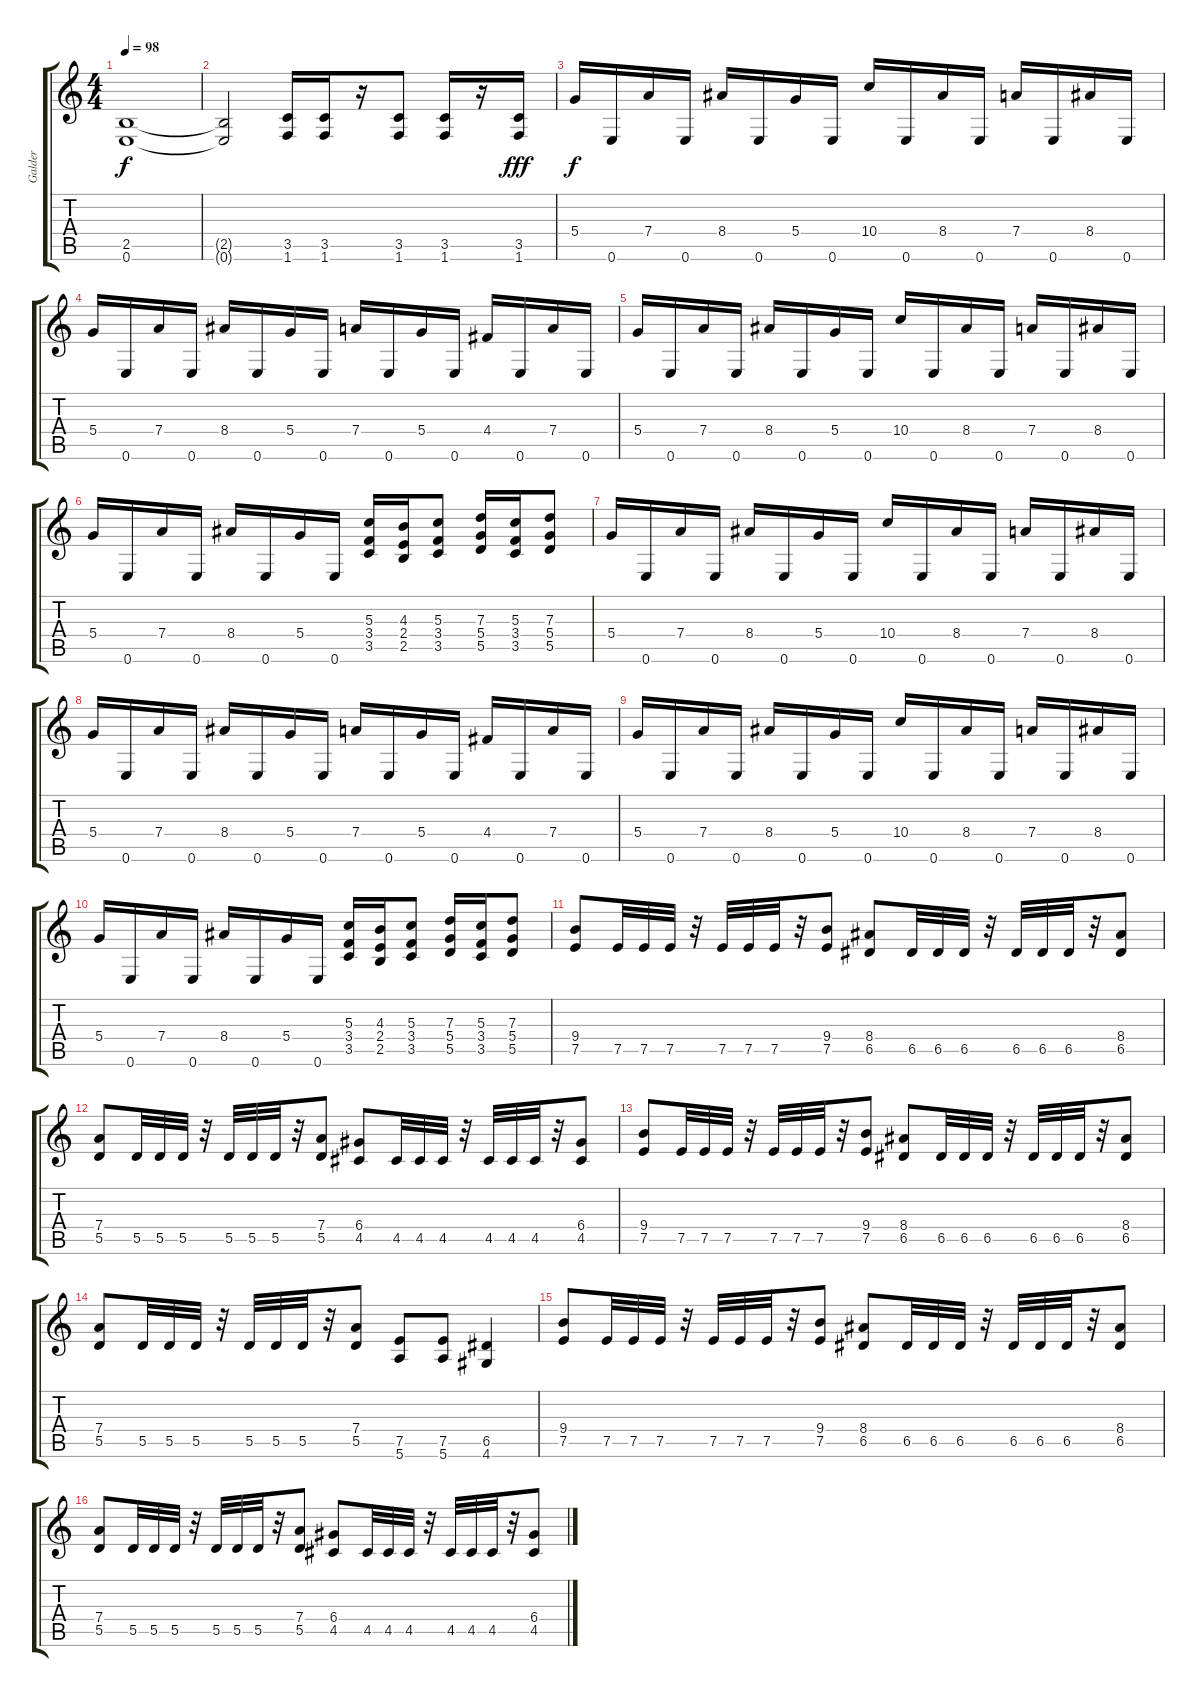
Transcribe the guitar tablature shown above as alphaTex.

\track ("Galder" "Galder") {instrument overdrivenguitar}
\staff {score tabs}
\tuning (E4 B3 G3 D3 A2 E2) {hide}
\ts (4 4)
\tempo 98
\clef g2
\ks c
(2.5 0.6).1{dy f} |
(2.5{t} 0.6{t}).2 (3.5 1.6).16 (3.5 1.6).16 r.16 (3.5 1.6).8 (3.5 1.6).16 r.16 (3.5 1.6).16{dy fff} |
5.4.16{dy f} 0.6.16 7.4.16 0.6.16 8.4.16 0.6.16 5.4.16 0.6.16 10.4.16 0.6.16 8.4.16 0.6.16 7.4.16 0.6.16 8.4.16 0.6.16 |
5.4.16 0.6.16 7.4.16 0.6.16 8.4.16 0.6.16 5.4.16 0.6.16 7.4.16 0.6.16 5.4.16 0.6.16 4.4.16 0.6.16 7.4.16 0.6.16 |
5.4.16 0.6.16 7.4.16 0.6.16 8.4.16 0.6.16 5.4.16 0.6.16 10.4.16 0.6.16 8.4.16 0.6.16 7.4.16 0.6.16 8.4.16 0.6.16 |
5.4.16 0.6.16 7.4.16 0.6.16 8.4.16 0.6.16 5.4.16 0.6.16 (5.3 3.4 3.5).16 (4.3 2.4 2.5).16 (5.3 3.4 3.5).8 (7.3 5.4 5.5).16 (5.3 3.4 3.5).16 (7.3 5.4 5.5).8 |
5.4.16 0.6.16 7.4.16 0.6.16 8.4.16 0.6.16 5.4.16 0.6.16 10.4.16 0.6.16 8.4.16 0.6.16 7.4.16 0.6.16 8.4.16 0.6.16 |
5.4.16 0.6.16 7.4.16 0.6.16 8.4.16 0.6.16 5.4.16 0.6.16 7.4.16 0.6.16 5.4.16 0.6.16 4.4.16 0.6.16 7.4.16 0.6.16 |
5.4.16 0.6.16 7.4.16 0.6.16 8.4.16 0.6.16 5.4.16 0.6.16 10.4.16 0.6.16 8.4.16 0.6.16 7.4.16 0.6.16 8.4.16 0.6.16 |
5.4.16 0.6.16 7.4.16 0.6.16 8.4.16 0.6.16 5.4.16 0.6.16 (5.3 3.4 3.5).16 (4.3 2.4 2.5).16 (5.3 3.4 3.5).8 (7.3 5.4 5.5).16 (5.3 3.4 3.5).16 (7.3 5.4 5.5).8 |
(9.4 7.5).8 7.5.32 7.5.32 7.5.32 r.32 7.5.32 7.5.32 7.5.32 r.32 (9.4 7.5).8 (8.4 6.5).8 6.5.32 6.5.32 6.5.32 r.32 6.5.32 6.5.32 6.5.32 r.32 (8.4 6.5).8 |
(7.4 5.5).8 5.5.32 5.5.32 5.5.32 r.32 5.5.32 5.5.32 5.5.32 r.32 (7.4 5.5).8 (6.4 4.5).8 4.5.32 4.5.32 4.5.32 r.32 4.5.32 4.5.32 4.5.32 r.32 (6.4 4.5).8 |
(9.4 7.5).8 7.5.32 7.5.32 7.5.32 r.32 7.5.32 7.5.32 7.5.32 r.32 (9.4 7.5).8 (8.4 6.5).8 6.5.32 6.5.32 6.5.32 r.32 6.5.32 6.5.32 6.5.32 r.32 (8.4 6.5).8 |
(7.4 5.5).8 5.5.32 5.5.32 5.5.32 r.32 5.5.32 5.5.32 5.5.32 r.32 (7.4 5.5).8 (7.5 5.6).8 (7.5 5.6).8 (6.5 4.6).4 |
(9.4 7.5).8 7.5.32 7.5.32 7.5.32 r.32 7.5.32 7.5.32 7.5.32 r.32 (9.4 7.5).8 (8.4 6.5).8 6.5.32 6.5.32 6.5.32 r.32 6.5.32 6.5.32 6.5.32 r.32 (8.4 6.5).8 |
(7.4 5.5).8 5.5.32 5.5.32 5.5.32 r.32 5.5.32 5.5.32 5.5.32 r.32 (7.4 5.5).8 (6.4 4.5).8 4.5.32 4.5.32 4.5.32 r.32 4.5.32 4.5.32 4.5.32 r.32 (6.4 4.5).8
